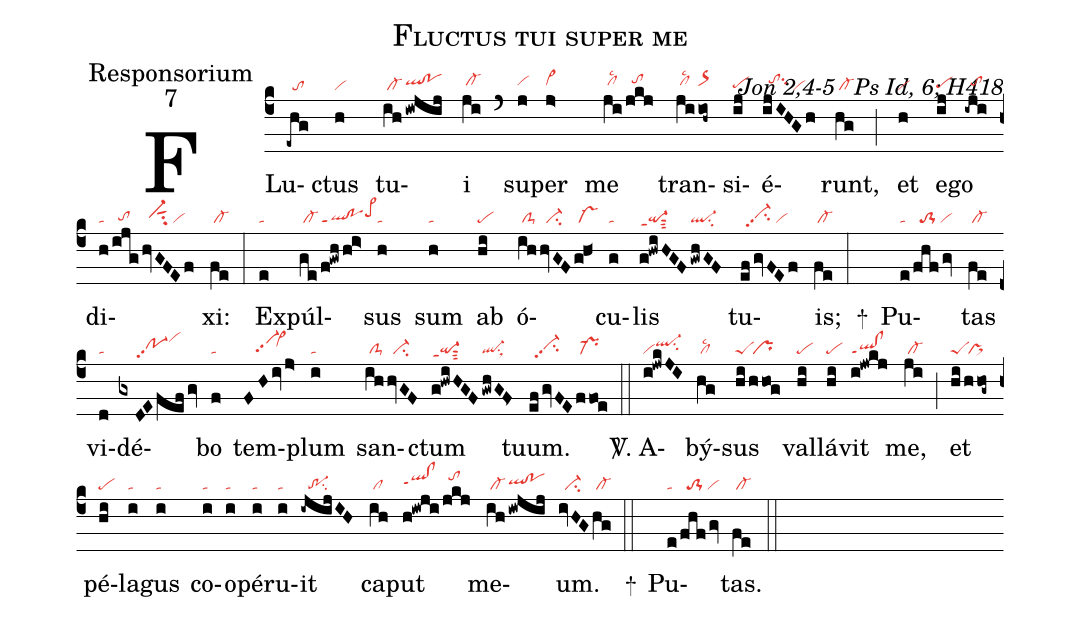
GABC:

name:Fluctus tui super me;
office-part:Responsorium;
mode:7;
commentary:Jon 2,4-5 ꝟ Ps Id, 6; H418;
nabc-lines:1;
%%
(c4)FLu(-ehg|//to)ctus(h|vi) tu(ih|/cl-|!iwjij|qlhh!pohh)i(ji|/cl-hh) (`) su(j|vihh)per(j>|vi>hh) me(ji|/clhhlsc2|/jkj|//tohi) tran(ji|/clhhlsc2|ioh~|or>hh)si(ij|pehg)é(ijIHGh|//tohisu2/vi)runt,(hg|/cl-) (;)
et(h|vi) e(ij|pehg)go(-iji|//tohh) di(h|ta|/ijg|//tohg|hvGFEf|//vi-hhsut1su2/vi)xi:(fe|/cl-) (:)
Ex(e|ta)púl(ge|/cl-|/f!gwh/hi>|ql!poppt1pe>hi)sus(h|ta) sum(h|ta) ab(hi|pe) ó(ih|/clS-|hvGF|//ci-|gh<|/vs-)cu(g|ta)lis(g!hwiHGF|qi-ppt1sut3|gwhGF|ql-su2) tu(efgvFEf|//vi-hhpp2su2/vi)is;(fe|/cl-) (:)
+()
Pu(e|ta|/fhfgv|//to-1/vi)tas(fe|/cl-) vi(d|ta)dé(gxDEfefgv|//////po-1hhpp2vihk)bo(f|ta) tem(FHivj>|////vi-hgpp2`vi>hi)plum(i|ta) san(ih|/clS-|hvGF|//ci-)ctum(g!hwiHGF|qi-ppt1sut3|gwhGF>|ql-su1sux1) tuum.(efgvFE|//vi-hhpp2su2|ffoe|/pr-) (::)
<sp>V/</sp>.
A(i!jwkJI|viql-hisu2)bý(hg|/cllsc2)sus(hi|peS|/hhog|/pr) val(hi|pe)lá(hi|pe)vit(i!jwkj|ql!clppt1) me,(ji|/cl-) (;)
et(hi|peS|/hhog~|/pr>) pé(hi|pe)la(i|ta)gus(i|ta) co(i|ta)o(i|ta)pé(i|ta)ru(i|ta)it(-ijijIH|//tr-1su2) ca(ih|/cl)put(h!iwji|qlhh!clhhppt1|/jkj|//tohj) me(ih|/cl-|!!iwjij|qlhh!pohh)um.(ivHG|//ci-|hg|/cl-) (::)

+() Pu(e|ta|/fhfgv|//to-1/vi)tas.(fe|/cl-) (::)
